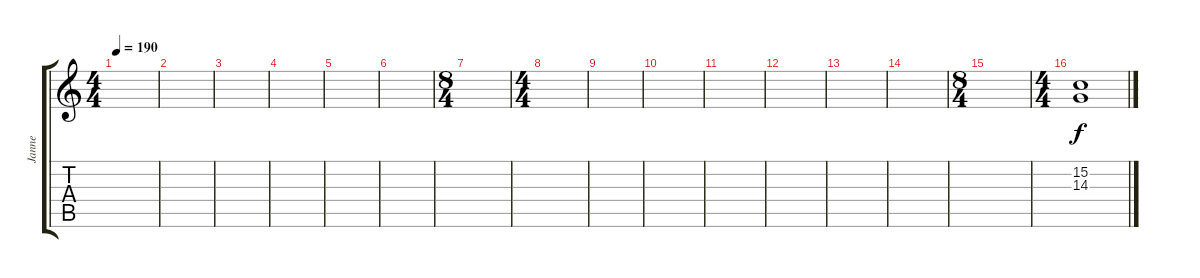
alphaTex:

\track ("Janne" "Janne") {instrument stringensemble1}
\staff {score tabs}
\tuning (D4 A3 F3 C3 G2 C2) {hide}
\ts (4 4)
\tempo 190
\clef g2
\ks c
|
|
|
|
|
|
\ts (8 4)
|
\ts (4 4)
|
|
|
|
|
|
|
\ts (8 4)
|
\ts (4 4)
(15.2 14.3).1
